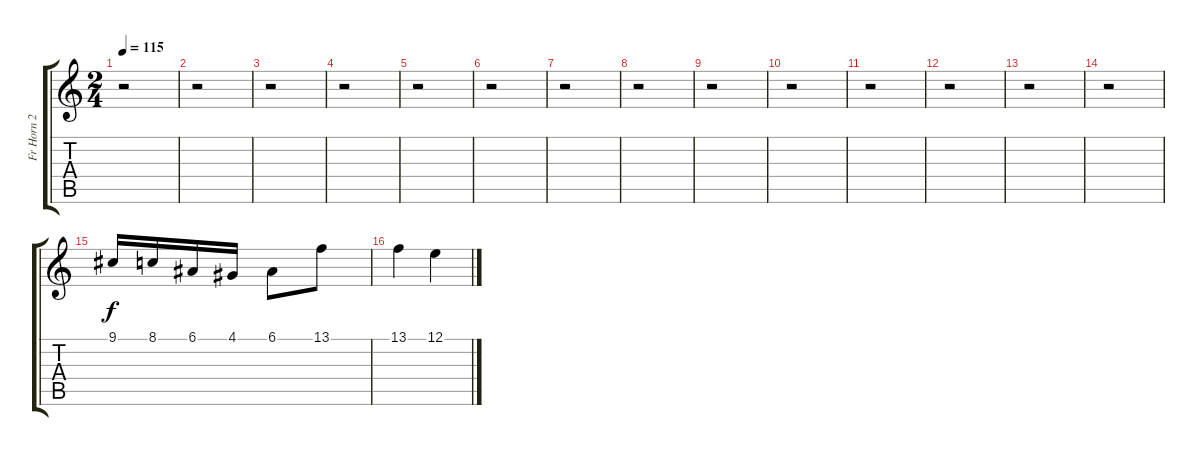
\track ("Fr Horn 2" "Fr Horn 2") {instrument frenchhorn}
\staff {score tabs}
\tuning (E4 B3 G3 D3 A2 E2) {hide}
\ts (2 4)
\tempo 115
\clef g2
\ks c
r.2{dy f} |
r.2 |
r.2 |
r.2 |
r.2 |
r.2 |
r.2 |
r.2 |
r.2 |
r.2 |
r.2 |
r.2 |
r.2 |
r.2 |
9.1.16 8.1.16 6.1.16 4.1.16 6.1.8 13.1.8 |
13.1.4 12.1.4
